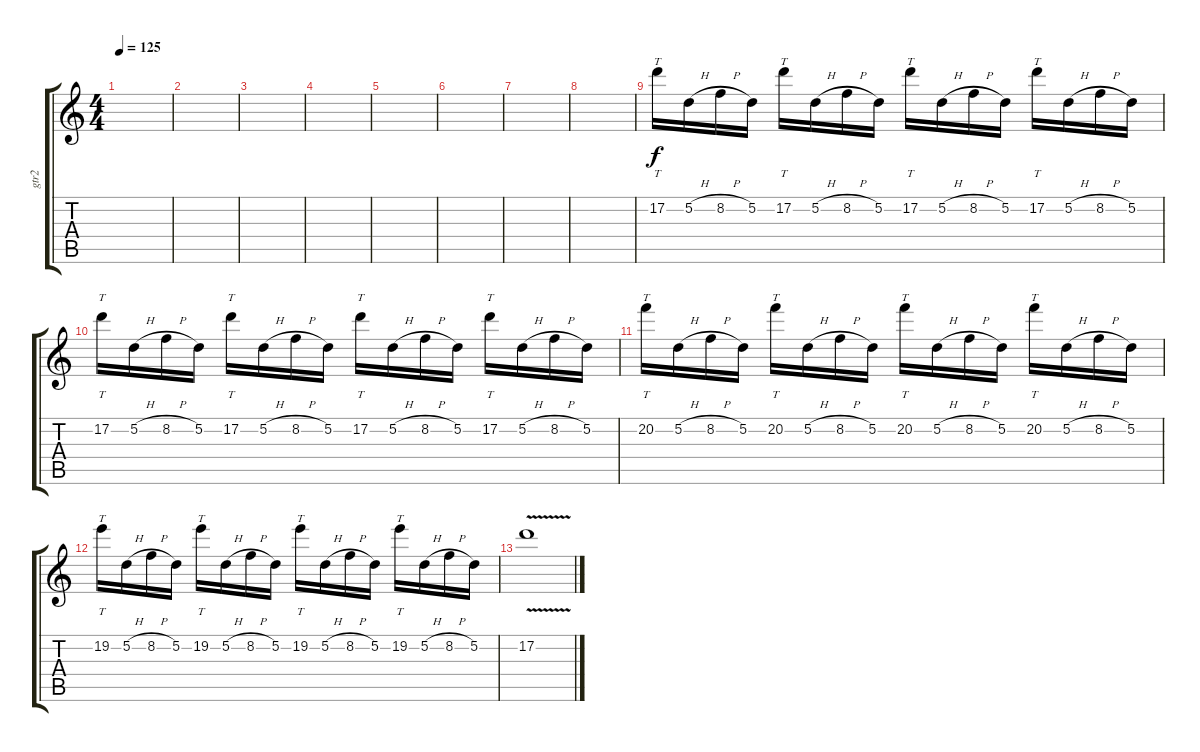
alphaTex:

\track ("gtr2" "gtr2") {instrument distortionguitar}
\staff {score tabs}
\tuning (D4 A3 F3 C3 G2 D2) {hide}
\ts (4 4)
\tempo 125
\clef g2
\ks c
|
|
|
|
|
|
|
|
17.2.16{tt} 5.2{h}.16 8.2{h}.16 5.2.16 17.2.16{tt} 5.2{h}.16 8.2{h}.16 5.2.16 17.2.16{tt} 5.2{h}.16 8.2{h}.16 5.2.16 17.2.16{tt} 5.2{h}.16 8.2{h}.16 5.2.16 |
17.2.16{tt} 5.2{h}.16 8.2{h}.16 5.2.16 17.2.16{tt} 5.2{h}.16 8.2{h}.16 5.2.16 17.2.16{tt} 5.2{h}.16 8.2{h}.16 5.2.16 17.2.16{tt} 5.2{h}.16 8.2{h}.16 5.2.16 |
20.2.16{tt} 5.2{h}.16 8.2{h}.16 5.2.16 20.2.16{tt} 5.2{h}.16 8.2{h}.16 5.2.16 20.2.16{tt} 5.2{h}.16 8.2{h}.16 5.2.16 20.2.16{tt} 5.2{h}.16 8.2{h}.16 5.2.16 |
19.2.16{tt} 5.2{h}.16 8.2{h}.16 5.2.16 19.2.16{tt} 5.2{h}.16 8.2{h}.16 5.2.16 19.2.16{tt} 5.2{h}.16 8.2{h}.16 5.2.16 19.2.16{tt} 5.2{h}.16 8.2{h}.16 5.2.16 |
17.2{v}.1
